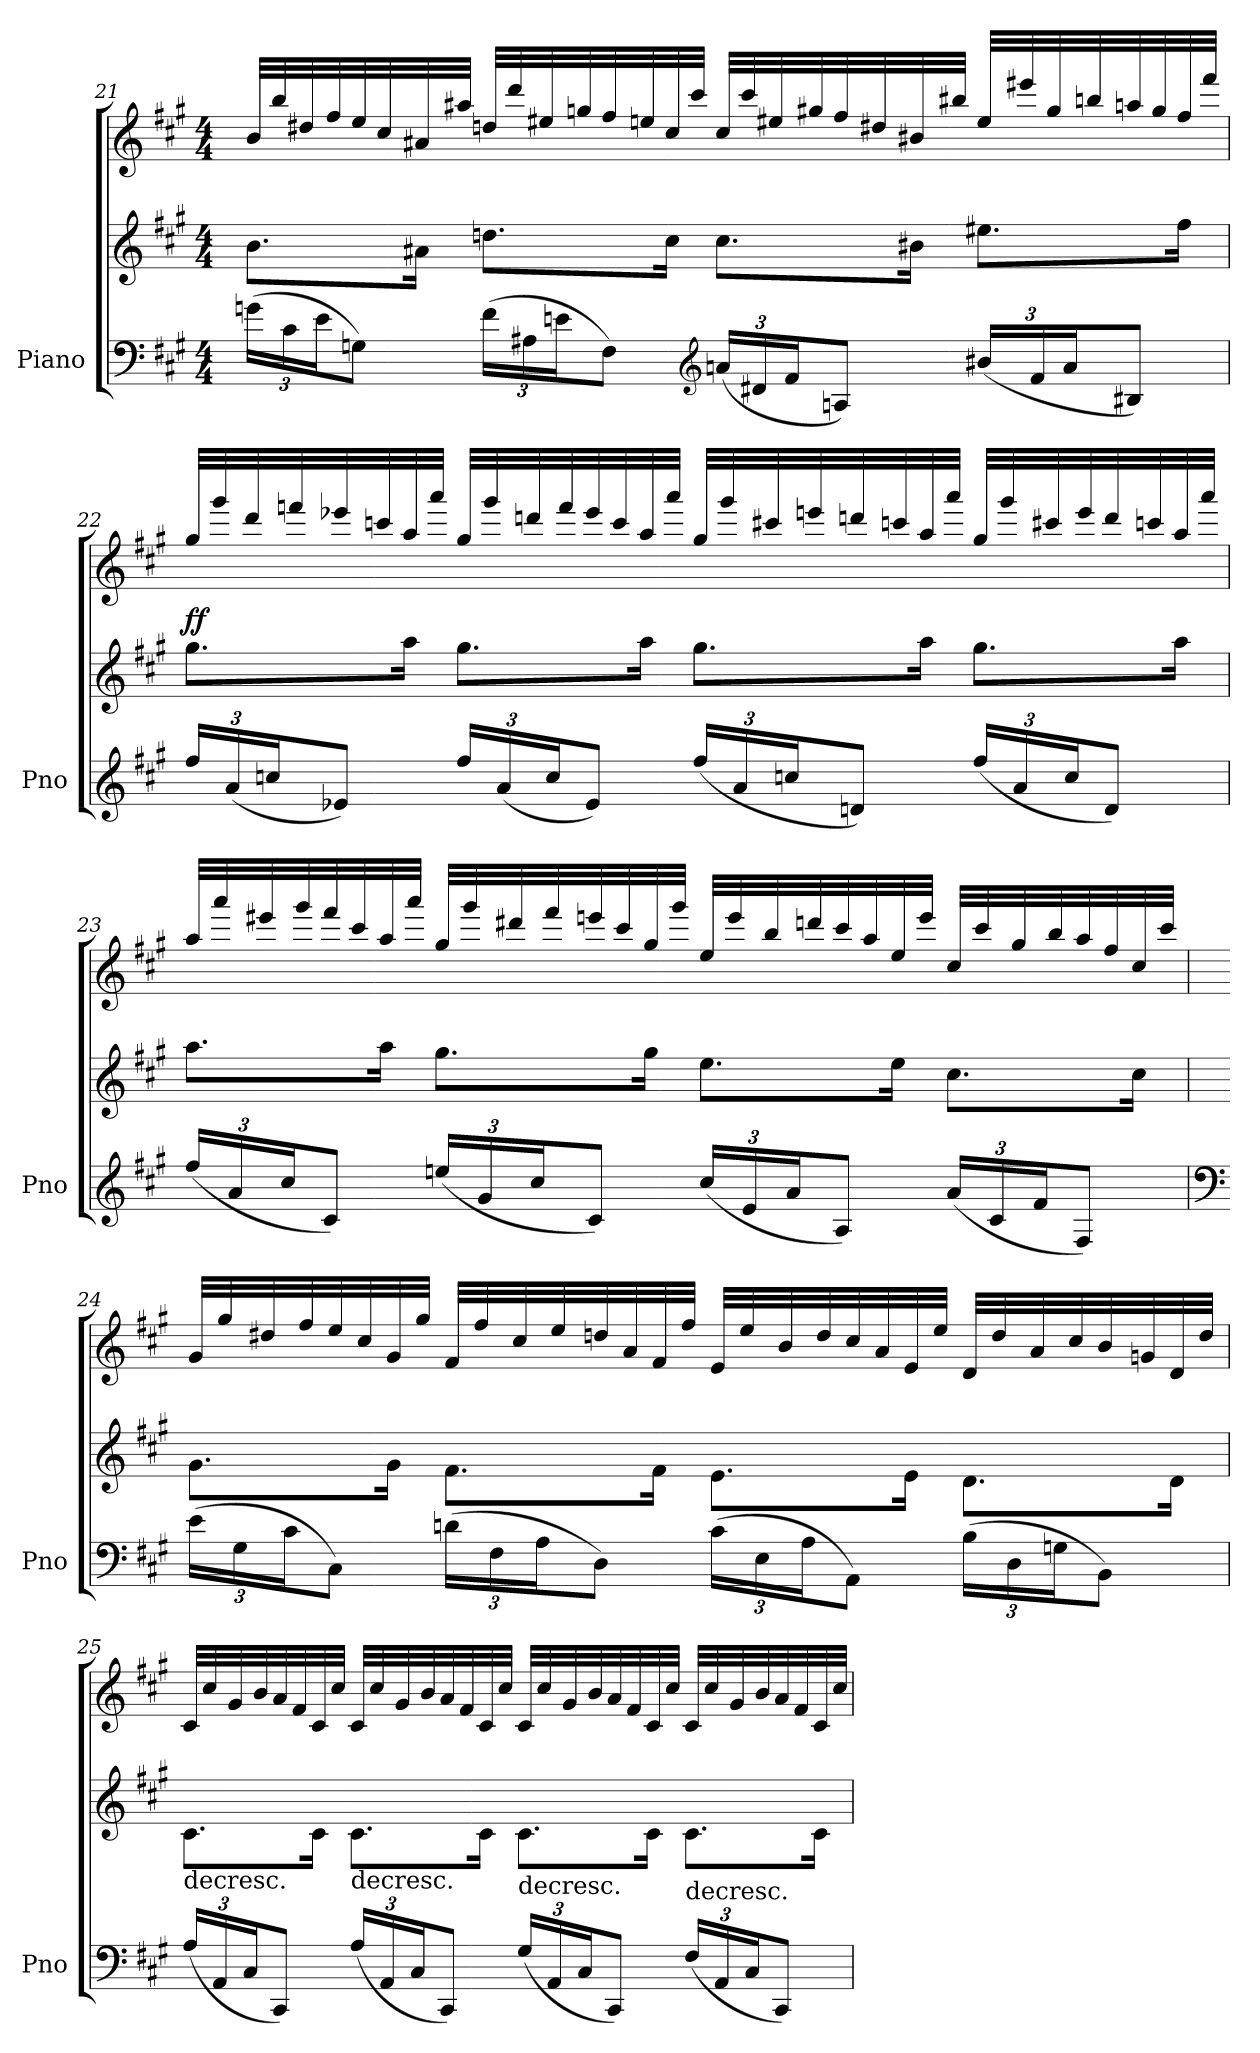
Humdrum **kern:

**kern	**kern	**kern	**dynam
*part1	*part1	*part1	*part1
*staff3	*staff2	*staff1	*staff1/2/3
*I"Piano	*	*	*
*I'Pno	*	*	*
*clefF4	*clefG2	*clefG2	*
*k[f#c#g#]	*k[f#c#g#]	*k[f#c#g#]	*
*f#:	*f#:	*f#:	*
*M4/4	*M4/4	*M4/4	*
=21	=21	=21	=21
(24gn\LL	8.b\L	32b/LLL	.
.	.	32bb/	.
24c#\	.	.	.
.	.	32dd#X/	.
24e\J	.	.	.
.	.	32ff#/	.
8Gn\J)	.	32ee/	.
.	.	32cc#/	.
.	16a#X\Jk	32a#X/	.
.	.	32aa#X/JJJ	.
(24f#\LL	8.ddn\L	32ddn/LLL	.
.	.	32ddd/	.
24A#X\	.	.	.
.	.	32ee#X/	.
24en\J	.	.	.
.	.	32ggn/	.
8F#\J)	.	32ff#/	.
.	.	32een/	.
.	16cc#\Jk	32cc#/	.
.	.	32ccc#/JJJ	.
*clefG2	*	*	*
(24an/LL	8.cc#\L	32cc#/LLL	.
.	.	32ccc#/	.
24d#X/	.	.	.
.	.	32ee#X/	.
24f#/J	.	.	.
.	.	32gg#X/	.
8An/J)	.	32ff#/	.
.	.	32dd#X/	.
.	16b#X\Jk	32b#X/	.
.	.	32bb#X/JJJ	.
(24b#X/LL	8.ee#X\L	32ee#/LLL	.
.	.	32eee#X/	.
24f#/	.	.	.
.	.	32gg#/	.
24a/J	.	.	.
.	.	32bbn/	.
8B#X/J)	.	32aan/	.
.	.	32gg#/	.
.	16ff#\Jk	32ff#/	.
.	.	32fff#/JJJ	.
=22	=22	=22	=22
24ff#/LL	8.gg#\L	32gg#/LLL	ff
.	.	32ggg#/	.
(24a/	.	.	.
.	.	32ddd/	.
24ccn/J	.	.	.
.	.	32fffn/	.
8e-X/J)	.	32eee-X/	.
.	.	32cccn/	.
.	16aa\Jk	32aa/	.
.	.	32aaa/JJJ	.
24ff#/LL	8.gg#\L	32gg#/LLL	.
.	.	32ggg#/	.
(24a/	.	.	.
.	.	32dddn/	.
24cc/J	.	.	.
.	.	32fff/	.
8e-/J)	.	32eee-/	.
.	.	32ccc/	.
.	16aa\Jk	32aa/	.
.	.	32aaa/JJJ	.
(24ff#/LL	8.gg#\L	32gg#/LLL	.
.	.	32ggg#/	.
24a/	.	.	.
.	.	32ccc#X/	.
24ccn/J	.	.	.
.	.	32eeen/	.
8dn/J)	.	32dddn/	.
.	.	32cccn/	.
.	16aa\Jk	32aa/	.
.	.	32aaa/JJJ	.
(24ff#/LL	8.gg#\L	32gg#/LLL	.
.	.	32ggg#/	.
24a/	.	.	.
.	.	32ccc#X/	.
24cc/J	.	.	.
.	.	32eee/	.
8d/J)	.	32ddd/	.
.	.	32cccn/	.
.	16aa\Jk	32aa/	.
.	.	32aaa/JJJ	.
=23	=23	=23	=23
(24ff#/LL	8.aa\L	32aa/LLL	.
.	.	32aaa/	.
24a/	.	.	.
.	.	32eee#X/	.
24cc#/J	.	.	.
.	.	32ggg#/	.
8c#/J)	.	32fff#/	.
.	.	32ccc#/	.
.	16aa\Jk	32aa/	.
.	.	32aaa/JJJ	.
(24een/LL	8.gg#\L	32gg#/LLL	.
.	.	32ggg#/	.
24g#/	.	.	.
.	.	32ddd#X/	.
24cc#/J	.	.	.
.	.	32fff#/	.
8c#/J)	.	32eeen/	.
.	.	32ccc#/	.
.	16gg#\Jk	32gg#/	.
.	.	32ggg#/JJJ	.
(24cc#/LL	8.ee\L	32ee/LLL	.
.	.	32eee/	.
24e/	.	.	.
.	.	32bb/	.
24a/J	.	.	.
.	.	32dddn/	.
8A/J)	.	32ccc#/	.
.	.	32aa/	.
.	16ee\Jk	32ee/	.
.	.	32eee/JJJ	.
(24a/LL	8.cc#\L	32cc#/LLL	.
.	.	32ccc#/	.
24c#/	.	.	.
.	.	32gg#/	.
24f#/J	.	.	.
.	.	32bb/	.
8F#/J)	.	32aa/	.
.	.	32ff#/	.
.	16cc#\Jk	32cc#/	.
.	.	32ccc#/JJJ	.
=24	=24	=24	=24
*clefF4	*	*	*
(24e\LL	8.g#\L	32g#/LLL	.
.	.	32gg#/	.
24G#\	.	.	.
.	.	32dd#X/	.
24c#\J	.	.	.
.	.	32ff#/	.
8C#\J)	.	32ee/	.
.	.	32cc#/	.
.	16g#\Jk	32g#/	.
.	.	32gg#/JJJ	.
(24dn\LL	8.f#\L	32f#/LLL	.
.	.	32ff#/	.
24F#\	.	.	.
.	.	32cc#/	.
24A\J	.	.	.
.	.	32ee/	.
8D\J)	.	32ddn/	.
.	.	32a/	.
.	16f#\Jk	32f#/	.
.	.	32ff#/JJJ	.
(24c#\LL	8.e\L	32e/LLL	.
.	.	32ee/	.
24E\	.	.	.
.	.	32b/	.
24A\J	.	.	.
.	.	32dd/	.
8AA\J)	.	32cc#/	.
.	.	32a/	.
.	16e\Jk	32e/	.
.	.	32ee/JJJ	.
(24B\LL	8.d\L	32d/LLL	.
.	.	32dd/	.
24D\	.	.	.
.	.	32a/	.
24Gn\J	.	.	.
.	.	32cc#/	.
8BB\J)	.	32b/	.
.	.	32gn/	.
.	16d\Jk	32d/	.
.	.	32dd/JJJ	.
=25	=25	=25	=25
!LO:TX:t=decresc.	!	!	!
(24A/LL	8.c#\L	32c#/LLL	.
.	.	32cc#/	.
24AA/	.	.	.
.	.	32g#/	.
24C#/J	.	.	.
.	.	32b/	.
8CC#/J)	.	32a/	.
.	.	32f#/	.
.	16c#\Jk	32c#/	.
.	.	32cc#/JJJ	.
!LO:TX:t=decresc.	!	!	!
(24A/LL	8.c#\L	32c#/LLL	.
.	.	32cc#/	.
24AA/	.	.	.
.	.	32g#/	.
24C#/J	.	.	.
.	.	32b/	.
8CC#/J)	.	32a/	.
.	.	32f#/	.
.	16c#\Jk	32c#/	.
.	.	32cc#/JJJ	.
!LO:TX:t=decresc.	!	!	!
(24G#/LL	8.c#\L	32c#/LLL	.
.	.	32cc#/	.
24AA/	.	.	.
.	.	32g#/	.
24C#/J	.	.	.
.	.	32b/	.
8CC#/J)	.	32a/	.
.	.	32f#/	.
.	16c#\Jk	32c#/	.
.	.	32cc#/JJJ	.
!LO:TX:t=decresc.	!	!	!
(24F#/LL	8.c#\L	32c#/LLL	.
.	.	32cc#/	.
24AA/	.	.	.
.	.	32g#/	.
24C#/J	.	.	.
.	.	32b/	.
8CC#/J)	.	32a/	.
.	.	32f#/	.
.	16c#\Jk	32c#/	.
.	.	32cc#/JJJ	.
=	=	=	=
*-	*-	*-	*-
